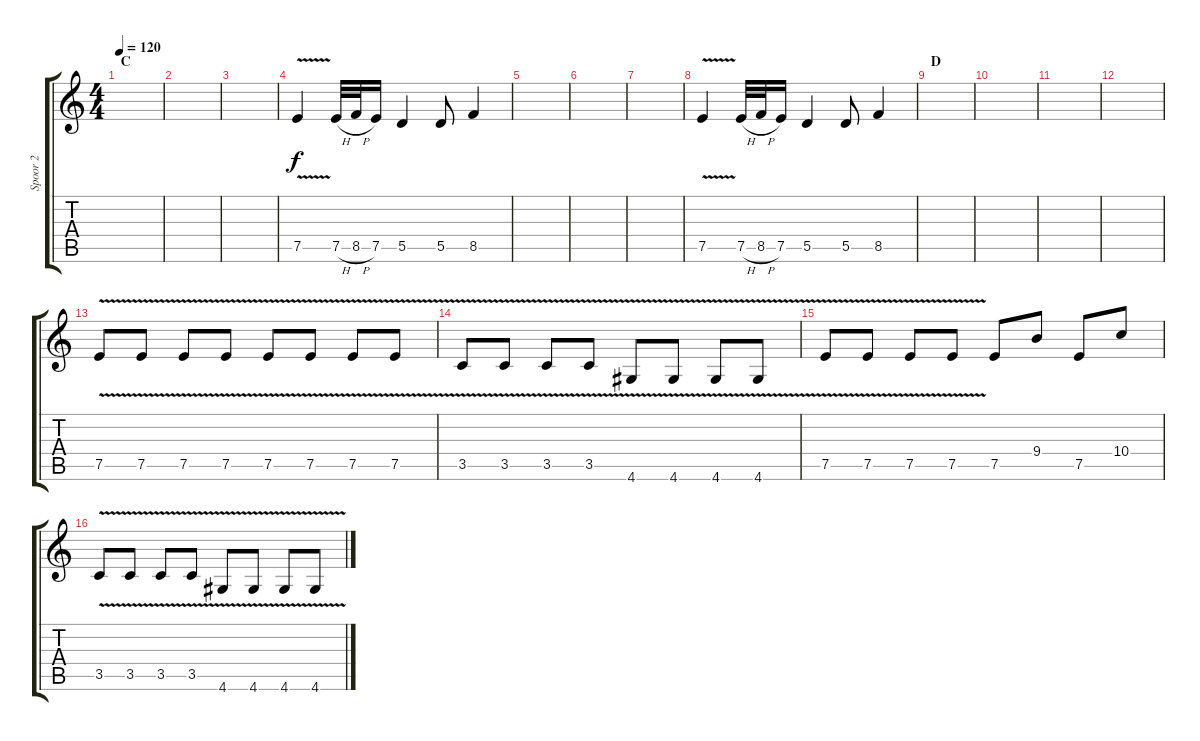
\track ("Spoor 2" "Spoor 2") {instrument overdrivenguitar}
\staff {score tabs}
\tuning (E4 B3 G3 D3 A2 E2) {hide}
\ts (4 4)
\section ("" "C")
\tempo 120
\clef g2
\ks c
|
|
|
7.5{v}.4 7.5{h}.32 8.5{h}.32 7.5.16 5.5.4 5.5.8 8.5.4 |
|
|
|
7.5{v}.4 7.5{h}.32 8.5{h}.32 7.5.16 5.5.4 5.5.8 8.5.4 |
\section ("" "D")
|
|
|
|
7.5{v}.8 7.5{v}.8 7.5{v}.8 7.5{v}.8 7.5{v}.8 7.5{v}.8 7.5{v}.8 7.5{v}.8 |
3.5{v}.8 3.5{v}.8 3.5{v}.8 3.5{v}.8 4.6{v}.8 4.6{v}.8 4.6{v}.8 4.6{v}.8 |
7.5{v}.8 7.5{v}.8 7.5{v}.8 7.5{v}.8 7.5.8 9.4.8 7.5.8 10.4.8 |
3.5{v}.8 3.5{v}.8 3.5{v}.8 3.5{v}.8 4.6{v}.8 4.6{v}.8 4.6{v}.8 4.6{v}.8
